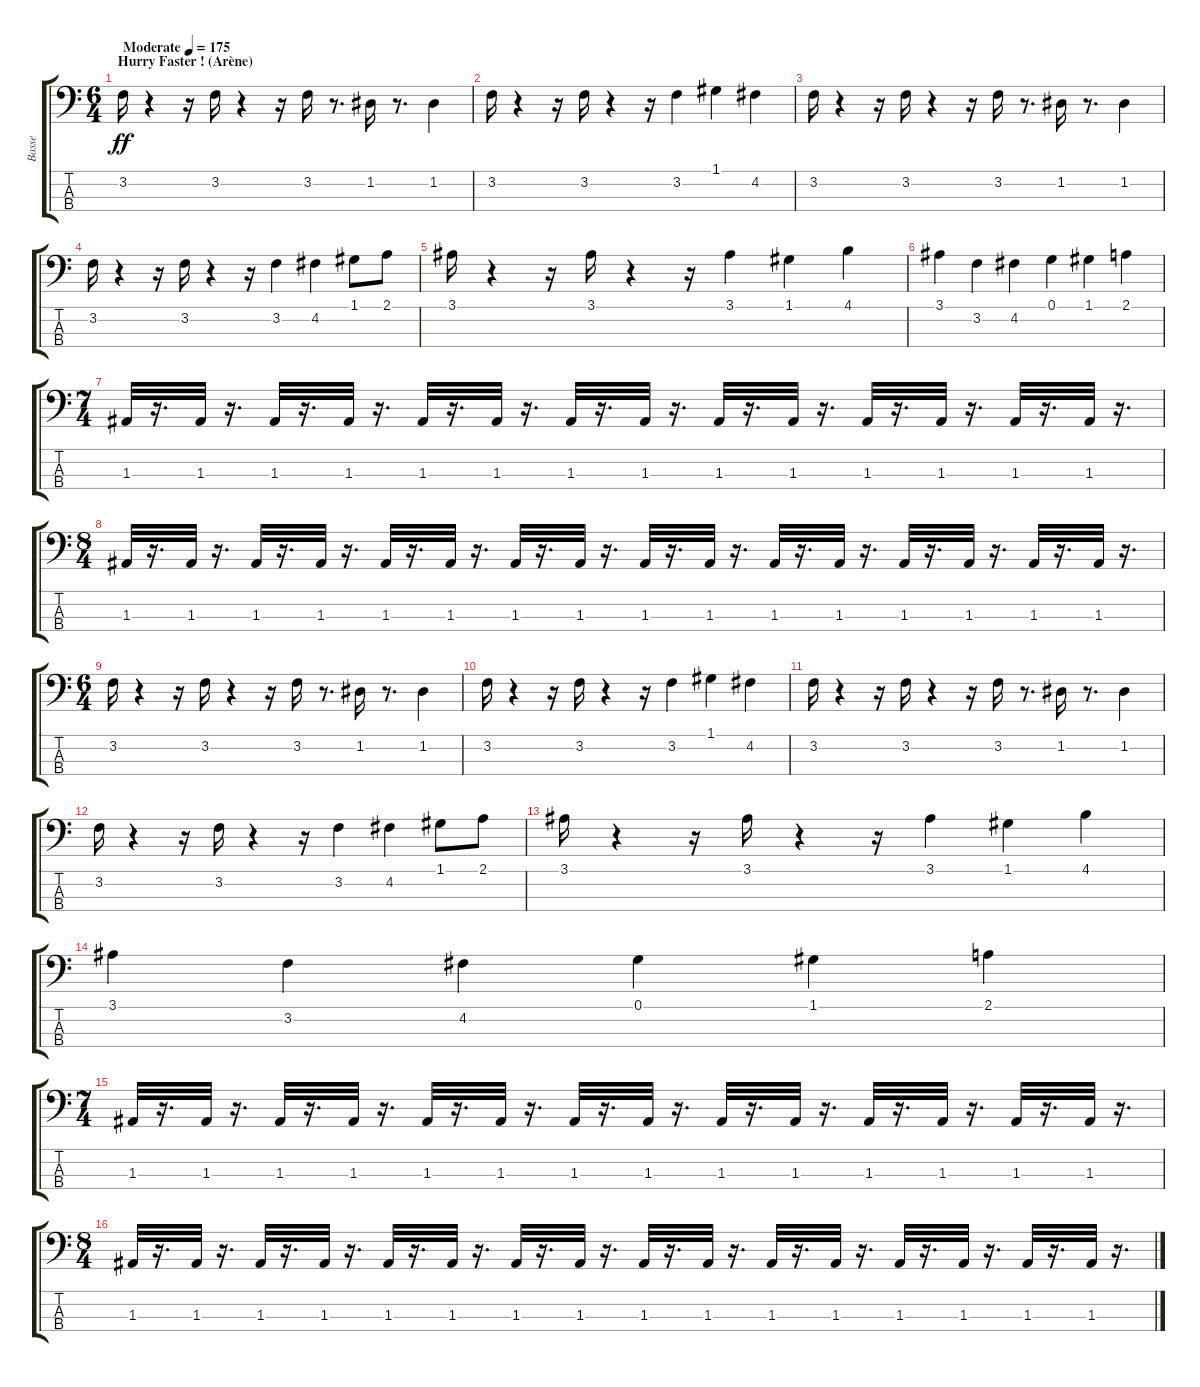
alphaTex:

\track ("Basse" "Basse") {instrument electricbassfinger}
\staff {score tabs}
\tuning (G2 D2 A1 E1) {hide}
\ts (6 4)
\section ("" "Hurry Faster ! (Arène) ")
\tempo (175 "Moderate")
\clef f4
\ks c
3.2.16{dy ff instrument electricbassfinger} r.4 r.16 3.2.16 r.4 r.16 3.2.16 r.8{d} 1.2.16 r.8{d} 1.2.4 |
3.2.16 r.4 r.16 3.2.16 r.4 r.16 3.2.4 1.1.4 4.2.4 |
3.2.16 r.4 r.16 3.2.16 r.4 r.16 3.2.16 r.8{d} 1.2.16 r.8{d} 1.2.4 |
3.2.16 r.4 r.16 3.2.16 r.4 r.16 3.2.4 4.2.4 1.1.8 2.1.8 |
3.1.16 r.4 r.16 3.1.16 r.4 r.16 3.1.4 1.1.4 4.1.4 |
3.1.4 3.2.4 4.2.4 0.1.4 1.1.4 2.1.4 |
\ts (7 4)
1.3.32 r.16{d} 1.3.32 r.16{d} 1.3.32 r.16{d} 1.3.32 r.16{d} 1.3.32 r.16{d} 1.3.32 r.16{d} 1.3.32 r.16{d} 1.3.32 r.16{d} 1.3.32 r.16{d} 1.3.32 r.16{d} 1.3.32 r.16{d} 1.3.32 r.16{d} 1.3.32 r.16{d} 1.3.32 r.16{d} |
\ts (8 4)
1.3.32 r.16{d} 1.3.32 r.16{d} 1.3.32 r.16{d} 1.3.32 r.16{d} 1.3.32 r.16{d} 1.3.32 r.16{d} 1.3.32 r.16{d} 1.3.32 r.16{d} 1.3.32 r.16{d} 1.3.32 r.16{d} 1.3.32 r.16{d} 1.3.32 r.16{d} 1.3.32 r.16{d} 1.3.32 r.16{d} 1.3.32 r.16{d} 1.3.32 r.16{d} |
\ts (6 4)
3.2.16 r.4 r.16 3.2.16 r.4 r.16 3.2.16 r.8{d} 1.2.16 r.8{d} 1.2.4 |
3.2.16 r.4 r.16 3.2.16 r.4 r.16 3.2.4 1.1.4 4.2.4 |
3.2.16 r.4 r.16 3.2.16 r.4 r.16 3.2.16 r.8{d} 1.2.16 r.8{d} 1.2.4 |
3.2.16 r.4 r.16 3.2.16 r.4 r.16 3.2.4 4.2.4 1.1.8 2.1.8 |
3.1.16 r.4 r.16 3.1.16 r.4 r.16 3.1.4 1.1.4 4.1.4 |
3.1.4 3.2.4 4.2.4 0.1.4 1.1.4 2.1.4 |
\ts (7 4)
1.3.32 r.16{d} 1.3.32 r.16{d} 1.3.32 r.16{d} 1.3.32 r.16{d} 1.3.32 r.16{d} 1.3.32 r.16{d} 1.3.32 r.16{d} 1.3.32 r.16{d} 1.3.32 r.16{d} 1.3.32 r.16{d} 1.3.32 r.16{d} 1.3.32 r.16{d} 1.3.32 r.16{d} 1.3.32 r.16{d} |
\ts (8 4)
1.3.32 r.16{d} 1.3.32 r.16{d} 1.3.32 r.16{d} 1.3.32 r.16{d} 1.3.32 r.16{d} 1.3.32 r.16{d} 1.3.32 r.16{d} 1.3.32 r.16{d} 1.3.32 r.16{d} 1.3.32 r.16{d} 1.3.32 r.16{d} 1.3.32 r.16{d} 1.3.32 r.16{d} 1.3.32 r.16{d} 1.3.32 r.16{d} 1.3.32 r.16{d}
